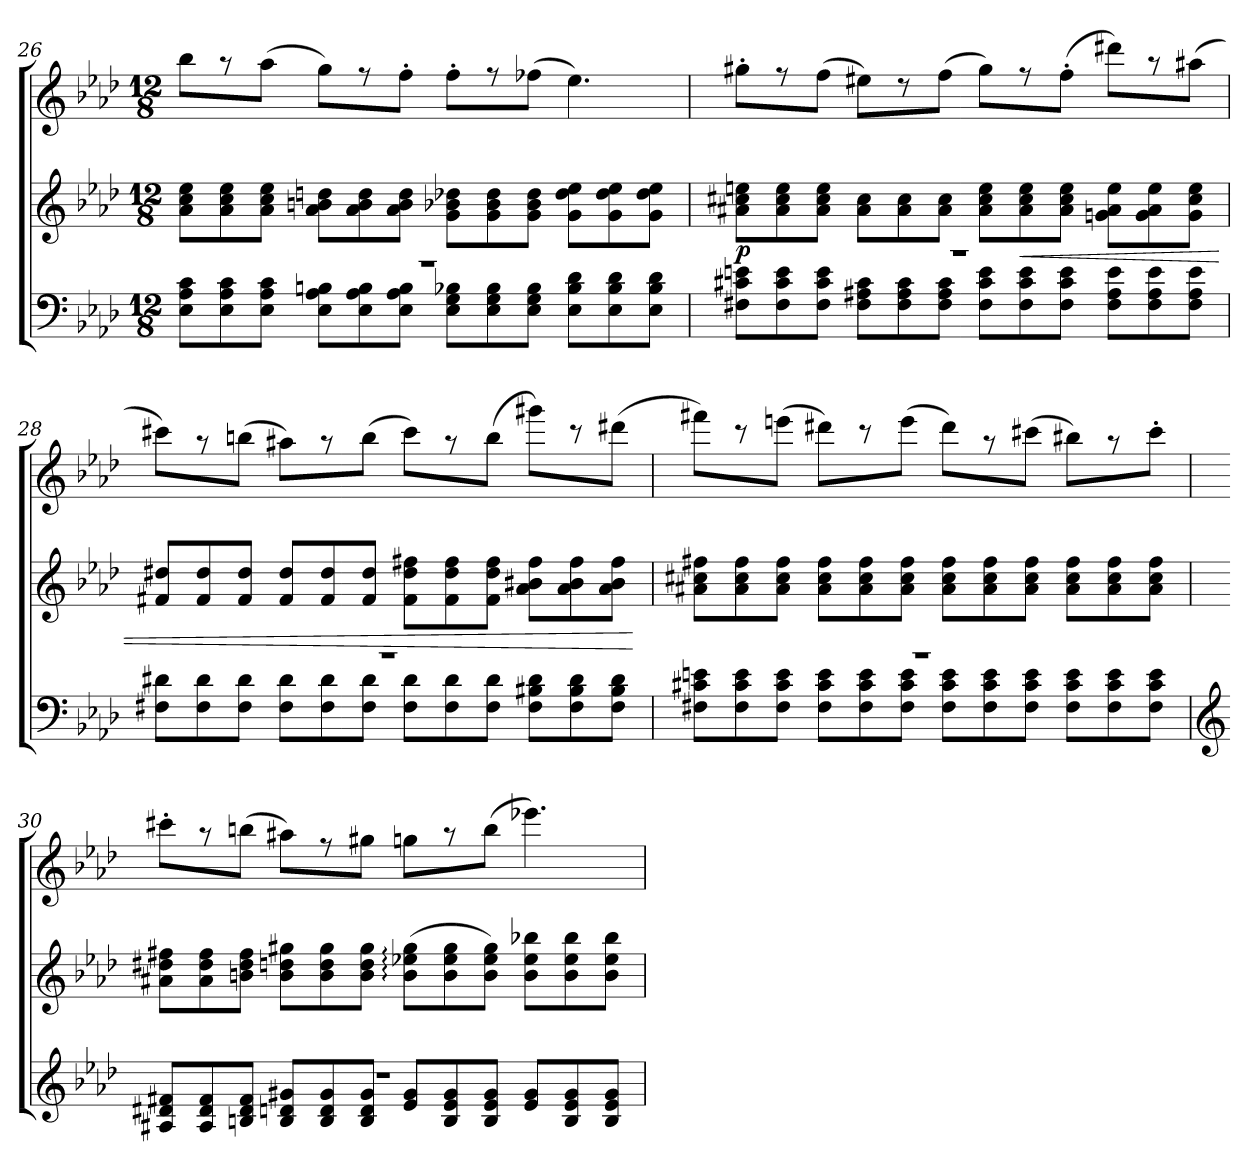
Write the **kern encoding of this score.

**kern	**kern	**dynam	**kern
*part2	*part2	*part2	*part1
*staff3	*staff2	*staff2/3	*staff1
*clefF4	*clefG2	*	*clefG2
*k[b-e-a-d-]	*k[b-e-a-d-]	*	*k[b-e-a-d-]
*M12/8	*M12/8	*	*M12/8
=26	=26	=26	=26
*^	*	*	*
1.r	8E-\ 8A-\ 8c\L	8a-\ 8cc\ 8ee-\L	.	8bb-\L
.	8E-\ 8A-\ 8c\	8a-\ 8cc\ 8ee-\	.	8r
.	8E-\ 8A-\ 8c\J	8a-\ 8cc\ 8ee-\J	.	(>8aa-\J
.	8E-\ 8A-\ 8Bn\L	8a-\ 8bn\ 8ddn\L	.	8gg\L)
.	8E-\ 8A-\ 8B\	8a-\ 8b\ 8dd\	.	8r
.	8E-\ 8A-\ 8B\J	8a-\ 8b\ 8dd\J	.	8ff'\J
.	8E-\ 8G\ 8B-X\L	8g\ 8b-X\ 8dd-X\L	.	8ff'\L
.	8E-\ 8G\ 8B-\	8g\ 8b-\ 8dd-\	.	8r
.	8E-\ 8G\ 8B-\J	8g\ 8b-\ 8dd-\J	.	(>8ff-X\J
.	8E-\ 8B-\ 8d-\L	8g\ 8dd-\ 8ee-\L	.	4.ee-\)
.	8E-\ 8B-\ 8d-\	8g\ 8dd-\ 8ee-\	.	.
.	8E-\ 8B-\ 8d-\J	8g\ 8dd-\ 8ee-\J	.	.
=27	=27	=27	=27	=27
!	!	!	!LO:DY:b	!
1.r	8F#X\ 8c#X\ 8en\L	8a#X\ 8cc#X\ 8een\L	p	8gg#X'\L
.	8F#\ 8c#\ 8e\	8a#\ 8cc#\ 8ee\	.	8r
.	8F#\ 8c#\ 8e\J	8a#\ 8cc#\ 8ee\J	.	(>8ff\J
.	8F#\ 8A#X\ 8c#\L	8a#\ 8cc#\L	.	8ee#X\L)
.	8F#\ 8A#\ 8c#\	8a#\ 8cc#\	.	8r
.	8F#\ 8A#\ 8c#\J	8a#\ 8cc#\J	.	(>8ff\J
.	8F#\ 8c#\ 8e\L	8a#\ 8cc#\ 8ee\L	.	8gg#\L)
!	!	!	!LO:HP:b	!
.	8F#\ 8c#\ 8e\	8a#\ 8cc#\ 8ee\	<	8r
.	8F#\ 8c#\ 8e\J	8a#\ 8cc#\ 8ee\J	.	(>8ff'\J
.	8F#\ 8A#\ 8e\L	8gn\ 8a#\ 8ee\L	.	8ddd#X\L)
.	8F#\ 8A#\ 8e\	8g\ 8a#\ 8ee\	.	8r
.	8F#\ 8A#\ 8e\J	8g\ 8cc#\ 8ee\J	.	(>8aa#X\J
=28	=28	=28	=28	=28
1.r	8F#X\ 8d#X\L	8f#X/ 8dd#X/L	.	8ccc#X\L)
.	8F#\ 8d#\	8f#/ 8dd#/	.	8r
.	8F#\ 8d#\J	8f#/ 8dd#/J	.	(>8bbn\J
.	8F#\ 8d#\L	8f#/ 8dd#/L	.	8aa#X\L)
.	8F#\ 8d#\	8f#/ 8dd#/	.	8r
.	8F#\ 8d#\J	8f#/ 8dd#/J	.	(>8bb\J
.	8F#\ 8d#\L	8f#\ 8dd#\ 8ff#X\L	.	8ccc#\L)
.	8F#\ 8d#\	8f#\ 8dd#\ 8ff#\	.	8r
.	8F#\ 8d#\J	8f#\ 8dd#\ 8ff#\J	.	(>8bb\J
.	8F#\ 8B#X\ 8d#\L	8a-\ 8b#X\ 8ff#\L	.	8ggg#X\L)
.	8F#\ 8B#\ 8d#\	8a-\ 8b#\ 8ff#\	.	8r
.	8F#\ 8B#\ 8d#\J	8a-\ 8b#\ 8ff#\J	.	(>8ddd#X\J
*v	*v	*	*	*
.	.	[	.
=29	=29	=29	=29
*^	*	*	*
1.r	8F#X\ 8c#X\ 8en\L	8a#X\ 8cc#X\ 8ff#X\L	.	8fff#X\L)
.	8F#\ 8c#\ 8e\	8a#\ 8cc#\ 8ff#\	.	8r
.	8F#\ 8c#\ 8e\J	8a#\ 8cc#\ 8ff#\J	.	(>8eeen\J
.	8F#\ 8c#\ 8e\L	8a#\ 8cc#\ 8ff#\L	.	8ddd#X\L)
.	8F#\ 8c#\ 8e\	8a#\ 8cc#\ 8ff#\	.	8r
.	8F#\ 8c#\ 8e\J	8a#\ 8cc#\ 8ff#\J	.	(>8eee\J
.	8F#\ 8c#\ 8e\L	8a#\ 8cc#\ 8ff#\L	.	8ddd#\L)
.	8F#\ 8c#\ 8e\	8a#\ 8cc#\ 8ff#\	.	8r
.	8F#\ 8c#\ 8e\J	8a#\ 8cc#\ 8ff#\J	.	(>8ccc#X\J
.	8F#\ 8c#\ 8e\L	8a#\ 8cc#\ 8ff#\L	.	8bb#X\L)
.	8F#\ 8c#\ 8e\	8a#\ 8cc#\ 8ff#\	.	8r
.	8F#\ 8c#\ 8e\J	8a#\ 8cc#\ 8ff#\J	.	8ccc#'\J
=30	=30	=30	=30	=30
*clefG2	*	*	*	*
1.r	8A#X/ 8d#X/ 8f#X/L	8a#X\ 8dd#X\ 8ff#X\L	.	8ccc#X'\L
.	8A#/ 8d#/ 8f#/	8a#\ 8dd#\ 8ff#\	.	8r
.	8Bn/ 8d#/ 8f#/J	8bn\ 8dd#\ 8ff#\J	.	(>8bbn\J
.	8B/ 8dn/ 8g#X/L	8b\ 8ddn\ 8gg#X\L	.	8aa#X\L)
.	8B/ 8d/ 8g#/	8b\ 8dd\ 8gg#\	.	8r
.	8B/ 8d/ 8g#/J	8b\ 8dd\ 8gg#\J	.	8gg#X\J
.	8e-/ 8g#/L	(>8b\: 8ee-X\: 8gg#\:L	.	8ggn\L
.	8B/ 8e-/ 8g#/	8b\ 8ee-\ 8gg#\	.	8r
.	8B/ 8e-/ 8g#/J	8b\ 8ee-\ 8gg#\J)	.	(>8bb\J
.	8e-/ 8g#/L	8b\ 8ee-\ 8bb-X\L	.	4.eee-X\)
.	8B/ 8e-/ 8g#/	8b\ 8ee-\ 8bb-\	.	.
.	8B/ 8e-/ 8g#/J	8b\ 8ee-\ 8bb-\J	.	.
*v	*v	*	*	*
=	=	=	=
*-	*-	*-	*-
